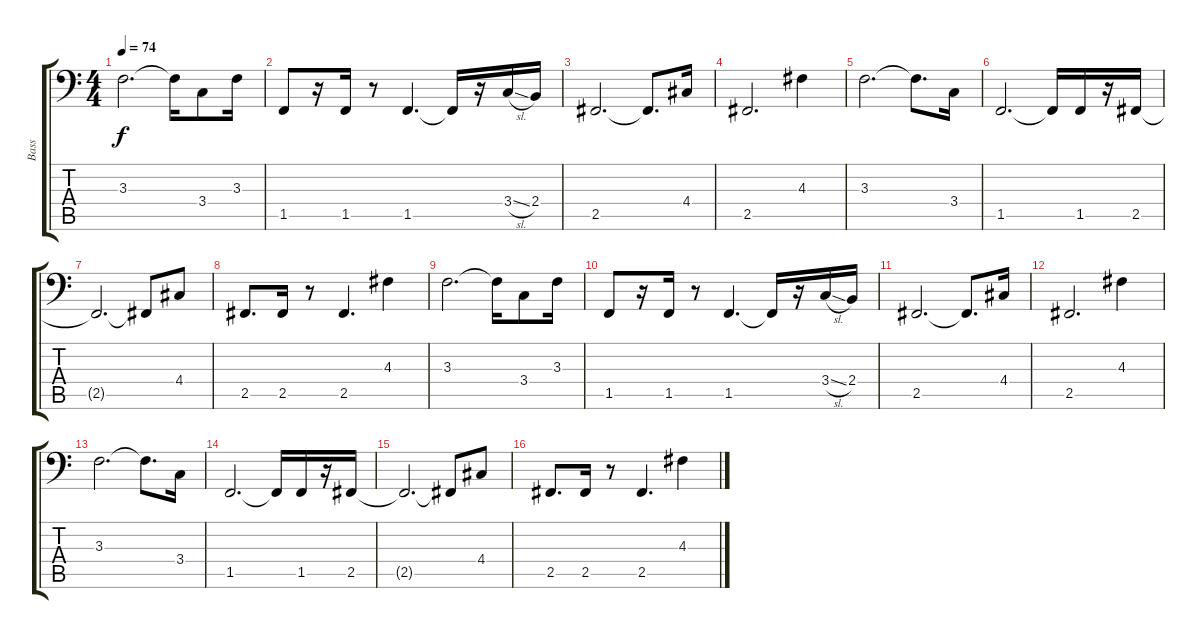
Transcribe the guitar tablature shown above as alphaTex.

\track ("Bass" "Bass") {instrument electricbassfinger}
\staff {score tabs}
\tuning (C3 G2 D2 A1 E1 B0) {hide}
\ts (4 4)
\tempo 74
\clef f4
\ks c
3.3.2{d dy f} 3.3{t}.16 3.4.8 3.3.16 |
1.5.8 r.16 1.5.16 r.8 1.5.4{d} 1.5{t}.16 r.16 3.4{sl}.16 2.4.16 |
2.5.2{d} 2.5{t}.8{d} 4.4.16 |
2.5.2{d} 4.3.4 |
3.3.2{d} 3.3{t}.8{d} 3.4.16 |
1.5.2{d} 1.5{t}.16 1.5.16 r.16 2.5.16 |
2.5{t}.2{d} 2.5{t}.8 4.4.8 |
2.5.8{d} 2.5.16 r.8 2.5.4{d} 4.3.4 |
3.3.2{d} 3.3{t}.16 3.4.8 3.3.16 |
1.5.8 r.16 1.5.16 r.8 1.5.4{d} 1.5{t}.16 r.16 3.4{sl}.16 2.4.16 |
2.5.2{d} 2.5{t}.8{d} 4.4.16 |
2.5.2{d} 4.3.4 |
3.3.2{d} 3.3{t}.8{d} 3.4.16 |
1.5.2{d} 1.5{t}.16 1.5.16 r.16 2.5.16 |
2.5{t}.2{d} 2.5{t}.8 4.4.8 |
2.5.8{d} 2.5.16 r.8 2.5.4{d} 4.3.4
